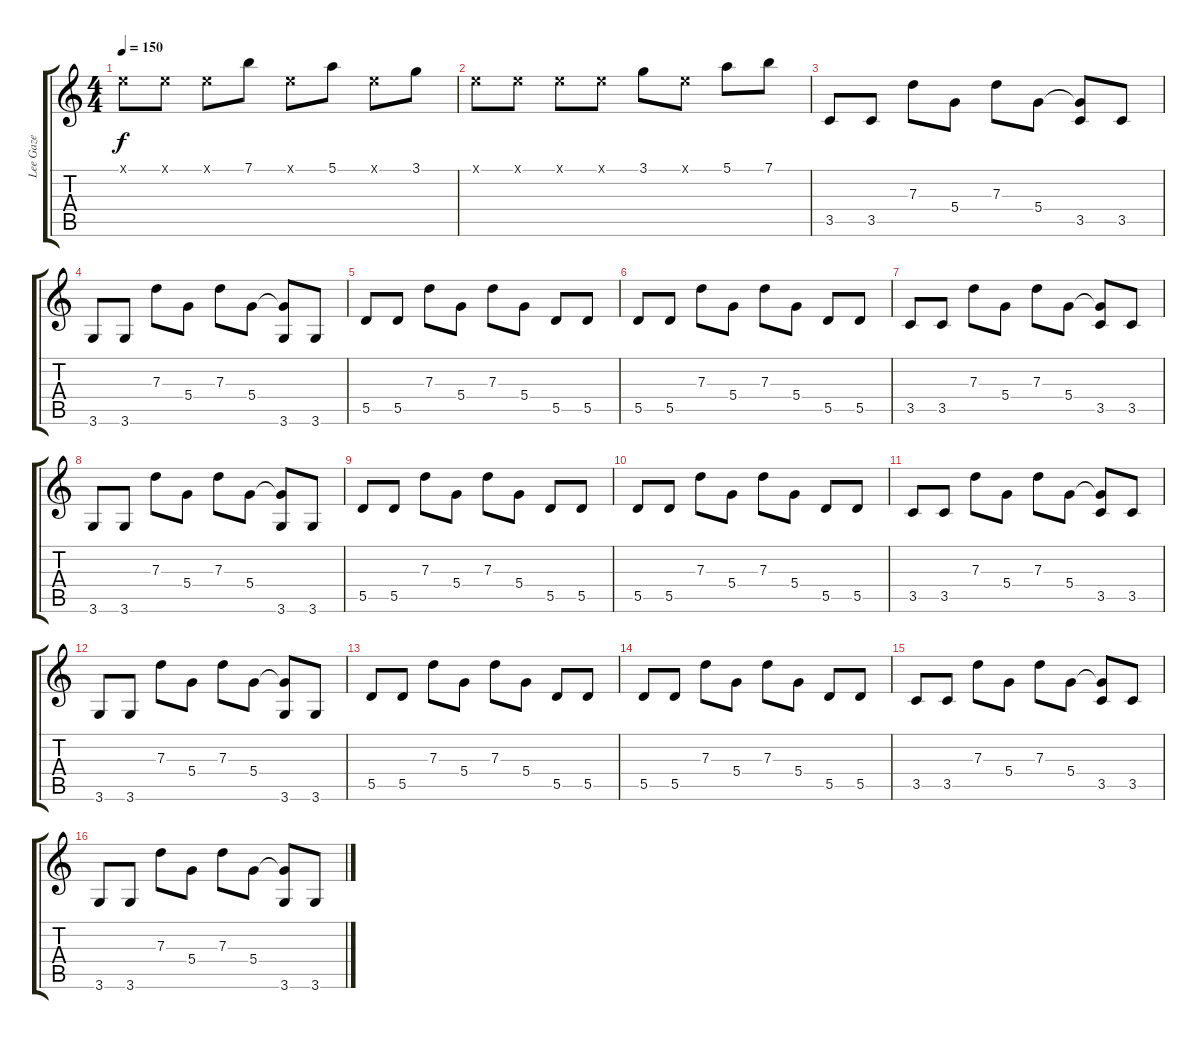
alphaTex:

\track ("Lee Gaze" "Lee Gaze") {instrument electricguitarjazz}
\staff {score tabs}
\tuning (E4 B3 G3 D3 A2 E2) {hide}
\ts (4 4)
\tempo 150
\clef g2
\ks c
0.1{x}.8{dy f} 0.1{x}.8 0.1{x}.8 7.1.8 0.1{x}.8 5.1.8 0.1{x}.8 3.1.8 |
0.1{x}.8 0.1{x}.8 0.1{x}.8 0.1{x}.8 3.1.8 0.1{x}.8 5.1.8 7.1.8 |
3.5.8 3.5.8 7.3.8 5.4.8 7.3.8 5.4.8 (5.4{t} 3.5).8 3.5.8 |
3.6.8 3.6.8 7.3.8 5.4.8 7.3.8 5.4.8 (5.4{t} 3.6).8 3.6.8 |
5.5.8 5.5.8 7.3.8 5.4.8 7.3.8 5.4.8 5.5.8 5.5.8 |
5.5.8 5.5.8 7.3.8 5.4.8 7.3.8 5.4.8 5.5.8 5.5.8 |
3.5.8 3.5.8 7.3.8 5.4.8 7.3.8 5.4.8 (5.4{t} 3.5).8 3.5.8 |
3.6.8 3.6.8 7.3.8 5.4.8 7.3.8 5.4.8 (5.4{t} 3.6).8 3.6.8 |
5.5.8 5.5.8 7.3.8 5.4.8 7.3.8 5.4.8 5.5.8 5.5.8 |
5.5.8 5.5.8 7.3.8 5.4.8 7.3.8 5.4.8 5.5.8 5.5.8 |
3.5.8 3.5.8 7.3.8 5.4.8 7.3.8 5.4.8 (5.4{t} 3.5).8 3.5.8 |
3.6.8 3.6.8 7.3.8 5.4.8 7.3.8 5.4.8 (5.4{t} 3.6).8 3.6.8 |
5.5.8 5.5.8 7.3.8 5.4.8 7.3.8 5.4.8 5.5.8 5.5.8 |
5.5.8 5.5.8 7.3.8 5.4.8 7.3.8 5.4.8 5.5.8 5.5.8 |
3.5.8 3.5.8 7.3.8 5.4.8 7.3.8 5.4.8 (5.4{t} 3.5).8 3.5.8 |
3.6.8 3.6.8 7.3.8 5.4.8 7.3.8 5.4.8 (5.4{t} 3.6).8 3.6.8
